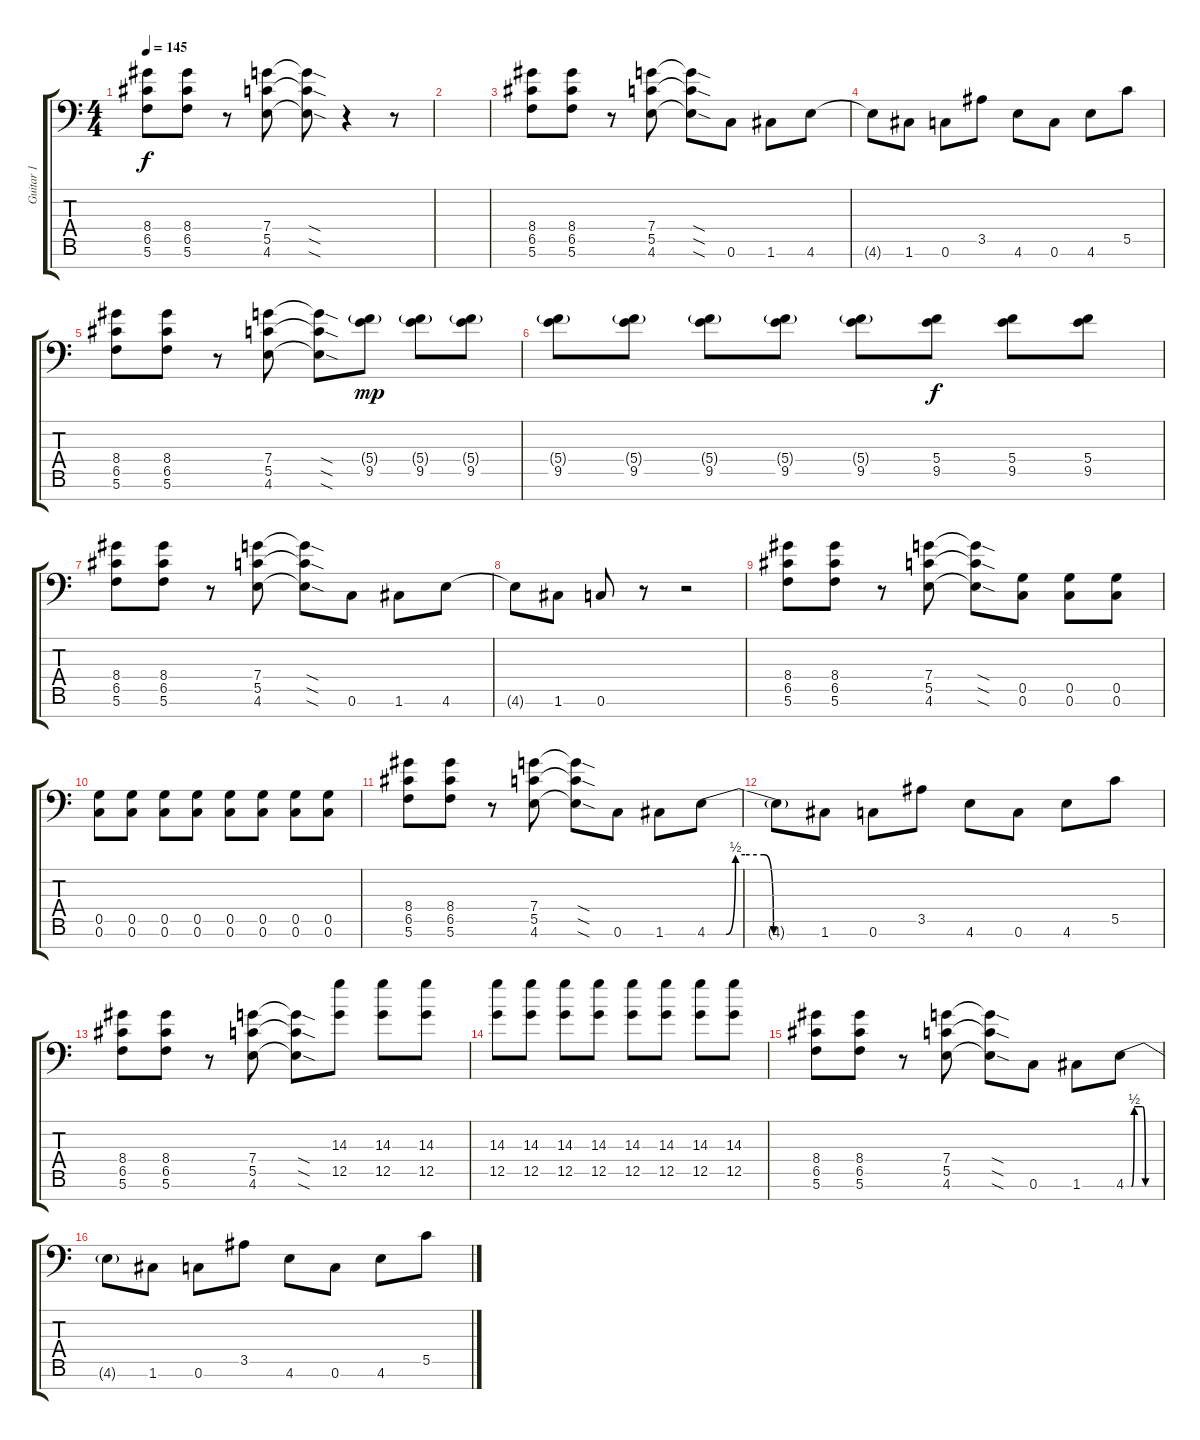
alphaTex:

\track ("Guitar 1" "Guitar 1") {instrument distortionguitar}
\staff {score tabs}
\tuning (D4 A3 F3 C3 G2 C2 G1) {hide}
\ts (4 4)
\tempo 145
\clef f4
\ks c
(8.4 6.5 5.6).8{dy f} (8.4 6.5 5.6).8 r.8 (7.4 5.5 4.6).8 (7.4{sod t} 5.5{sod t} 4.6{sod t}).8 r.4 r.8 |
|
(8.4 6.5 5.6).8 (8.4 6.5 5.6).8 r.8 (7.4 5.5 4.6).8 (7.4{sod t} 5.5{sod t} 4.6{sod t}).8 0.6.8 1.6.8 4.6.8 |
4.6{t}.8 1.6.8 0.6.8 3.5.8 4.6.8 0.6.8 4.6.8 5.5.8 |
(8.4 6.5 5.6).8 (8.4 6.5 5.6).8 r.8 (7.4 5.5 4.6).8 (7.4{sod t} 5.5{sod t} 4.6{sod t}).8 (5.4{g} 9.5).8{dy mp} (5.4{g} 9.5).8 (5.4{g} 9.5).8 |
(5.4{g} 9.5).8 (5.4{g} 9.5).8 (5.4{g} 9.5).8 (5.4{g} 9.5).8 (5.4{g} 9.5).8 (5.4 9.5).8{dy f} (5.4 9.5).8 (5.4 9.5).8 |
(8.4 6.5 5.6).8 (8.4 6.5 5.6).8 r.8 (7.4 5.5 4.6).8 (7.4{sod t} 5.5{sod t} 4.6{sod t}).8 0.6.8 1.6.8 4.6.8 |
4.6{t}.8 1.6.8 0.6.8 r.8 r.2 |
(8.4 6.5 5.6).8 (8.4 6.5 5.6).8 r.8 (7.4 5.5 4.6).8 (7.4{sod t} 5.5{sod t} 4.6{sod t}).8 (0.5 0.6).8 (0.5 0.6).8 (0.5 0.6).8 |
(0.5 0.6).8 (0.5 0.6).8 (0.5 0.6).8 (0.5 0.6).8 (0.5 0.6).8 (0.5 0.6).8 (0.5 0.6).8 (0.5 0.6).8 |
(8.4 6.5 5.6).8 (8.4 6.5 5.6).8 r.8 (7.4 5.5 4.6).8 (7.4{sod t} 5.5{sod t} 4.6{sod t}).8 0.6.8 1.6.8 4.6{be (custom 0 0 10 0 15 2 20 2 30 2 35 0 60 0)}.8 |
4.6{t}.8 1.6.8 0.6.8 3.5.8 4.6.8 0.6.8 4.6.8 5.5.8 |
(8.4 6.5 5.6).8 (8.4 6.5 5.6).8 r.8 (7.4 5.5 4.6).8 (7.4{sod t} 5.5{sod t} 4.6{sod t}).8 (14.3 12.5).8 (14.3 12.5).8 (14.3 12.5).8 |
(14.3 12.5).8 (14.3 12.5).8 (14.3 12.5).8 (14.3 12.5).8 (14.3 12.5).8 (14.3 12.5).8 (14.3 12.5).8 (14.3 12.5).8 |
(8.4 6.5 5.6).8 (8.4 6.5 5.6).8 r.8 (7.4 5.5 4.6).8 (7.4{sod t} 5.5{sod t} 4.6{sod t}).8 0.6.8 1.6.8 4.6{be (custom 0 0 10 0 15 2 20 2 30 2 35 0 60 0)}.8 |
4.6{t}.8 1.6.8 0.6.8 3.5.8 4.6.8 0.6.8 4.6.8 5.5.8
